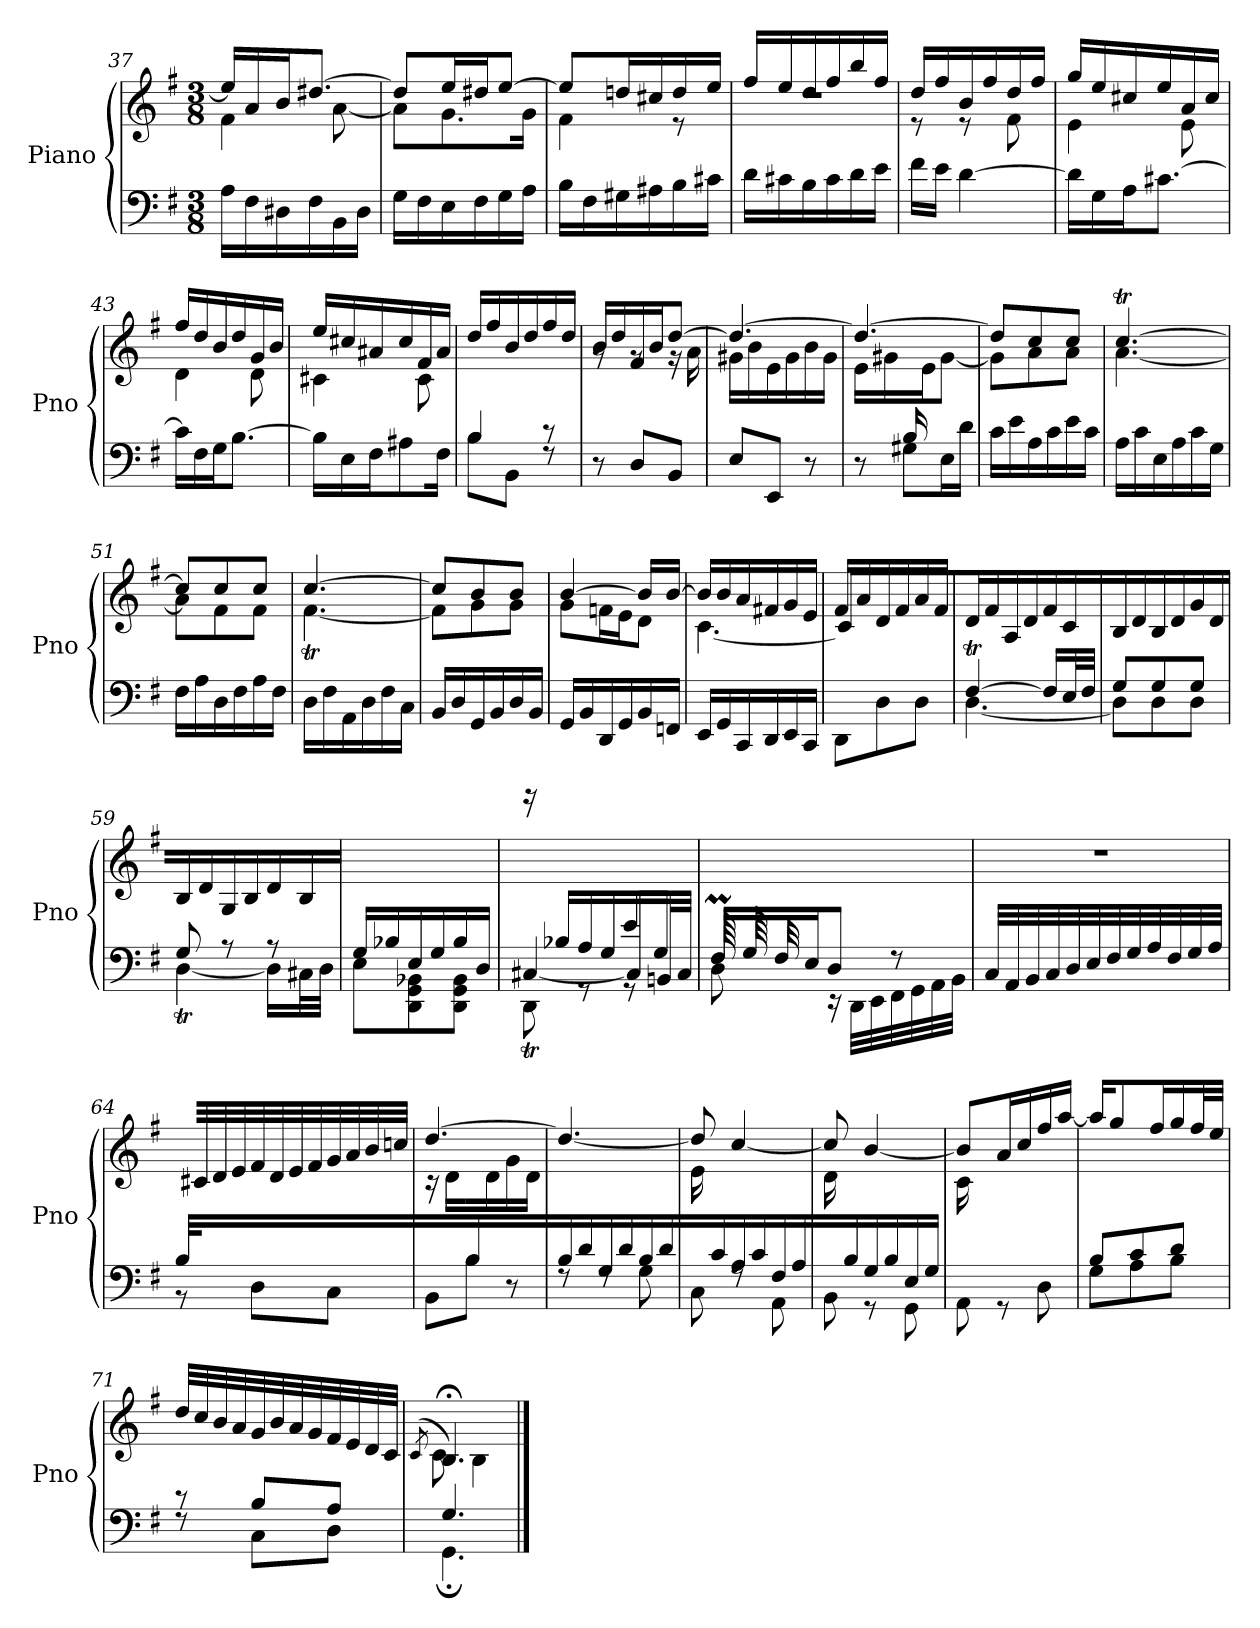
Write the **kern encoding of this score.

**kern	**kern
*part1	*part1
*staff2	*staff1
*I"Piano	*
*I'Pno	*
!!LO:LB:g=z
*clefF4	*clefG2
*k[f#]	*k[f#]
*M3/8	*M3/8
=37	=37
*	*^
16A\LL	16ee/LL]	4f#\
16F#\	16a/	.
16D#X\	16b/J	.
16F#\	[8.dd#X/J	.
16BB\	.	[8a\
16D#\JJ	.	.
=38	=38	=38
16G\LL	8dd#/L]	8a\L]
16F#\	.	.
16E\	16ee/L	8.g\
16F#\	16dd#X/J	.
16G\	[8ee/J	.
16A\JJ	.	16g\Jk
=39	=39	=39
16B\LL	8ee/L]	4f#\
16F#\	.	.
16G#X\	16ddn/L	.
16A#X\	16cc#X/	.
16B\	16dd/	8r
16c#X\JJ	16ee/JJ	.
=40	=40	=40
16d\LL	16ff#/LL	4.rdd
16c#X\	16ee/	.
16B\	16dd/	.
16c#\	16ff#/	.
16d\	16bb/	.
16e\JJ	16ff#/JJ	.
=41	=41	=41
16f#\LL	16dd/LL	8r
16e\JJ	16ff#/	.
[4d\	16b/	8r
.	16ff#/	.
.	16dd/	8f#\
.	16ff#/JJ	.
=42	=42	=42
16d\LL]	16gg/LL	4e\
16G\	16ee/	.
16A\J	16cc#X/	.
[8.c#X\J	16ee/	.
.	16a/	8e\
.	16cc#/JJ	.
!!LO:LB:g=z	!!
=43	=43	=43
16c#\LL]	16ff#/LL	4d\
16F#\	16dd/	.
16G\J	16b/	.
[8.B\J	16dd/	.
.	16g/	8d\
.	16b/JJ	.
=44	=44	=44
16B\LL]	16ee/LL	4c#X\
16E\	16cc#X/	.
16F#\J	16a#X/	.
8A#X\	16cc#/	.
.	16f#/	8c#\
16F#\Jk	16a#/JJ	.
*	*v	*v
=45	=45
*^	*
4B/	8B\L	16dd/LL
.	.	16ff#/
.	8BB\J	16b/
.	.	16dd/
8r	8rF	16ff#/
.	.	16dd/JJ
*v	*v	*
=46	=46
*	*^
8r	16b/LL	8rg
.	16dd/	.
8D/L	16f#/	8rg
.	16b/J	.
8BB/J	[8dd/J	16r
.	.	16a\
=47	=47	=47
8E/L	4.dd/_	16g#X\LL
.	.	16b\
8EE/J	.	16e\
.	.	16g#\
8r	.	16b\
.	.	16g#\JJ
=48	=48	=48
*^	*	*
8ryy	8r	4.dd/_	16e\LL
.	.	.	16g#X\
16B/	8G#X\L	.	16ryy
8.ryy	.	.	16e\J
.	16E\L	.	[8g#\J
.	16d\JJ	.	.
*v	*v	*	*
!!LO:LB:g=z	!!
=49	=49	=49
16c\LL	8dd/L]	8g#\L]
16e\	.	.
16A\	8cc/	8a\
16c\	.	.
16e\	8cc/J	8a\J
16c\JJ	.	.
=50	=50	=50
16A\LL	[4.ccT/	[4.a\
16c\	.	.
16E\	.	.
16A\	.	.
16c\	.	.
16G\JJ	.	.
=51	=51	=51
16F#\LL	8cc/L]	8a\L]
16A\	.	.
16D\	8cc/	8f#\
16F#\	.	.
16A\	8cc/J	8f#\J
16F#\JJ	.	.
=52	=52	=52
16D\LL	[4.cc/	[4.f#t\
16F#\	.	.
16AA\	.	.
16D\	.	.
16F#\	.	.
16C\JJ	.	.
=53	=53	=53
16BB/LL	8cc/L]	8f#\L]
16D/	.	.
16GG/	8b/	8g\
16BB/	.	.
16D/	8b/J	8g\J
16BB/JJ	.	.
=54	=54	=54
16GG/LL	[4b/	8g\L
16BB/	.	.
16DD/	.	16fn\L
16GG/	.	16e\J
16BB/	16b/LL]	8d\J
16FFn/JJ	[16b/JJ	.
!!LO:LB:g=z	!!
=55	=55	=55
16EE/LL	16b/LL]	[4.c\
16GG/	16b/	.
16CC/	16a/	.
16DD/	16f#X/	.
16EE/	16g/	.
16CC/JJ	16e/JJ	.
=56	=56	=56
*^	*	*
8ryy	8DD\L	16f#/LL	8c\L]
.	.	16a/	.
8F#/	8D\	16d/	4ryy
.	.	16f#/	.
8F#/J	8D\J	16a/	.
.	.	16f#/JJ	.
*	*	*v	*v
=57	=57	=57
[4F#t/	[4.D\	16d/LL
.	.	16f#/
.	.	16A/
.	.	16d/
16F#/LL]	.	16f#/
32E/L	.	16c/JJ
32F#/JJJ	.	.
=58	=58	=58
8G/L	8D\L]	16B/LL
.	.	16d/
8G/	8D\	16B/
.	.	16d/
8G/J	8D\J	16g/
.	.	16d/JJ
=59	=59	=59
8G/	[4DT\	16B/LL
.	.	16d/
8r	.	16G/
.	.	16B/
8r	16D\LL]	16d/
.	32C#X\L	16B/JJ
.	32D\JJJ	.
=60	=60	=60
16G/LL	8E\L	4.ryy
16B-X/	.	.
16E/	8DD\ 8GG\ 8BB-X\	.
16G/	.	.
16B-/	8DD\ 8GG\ 8BB-\J	.
16D/JJ	.	.
!!LO:LB:g=z
=61	=61	=61
*	*^	*
16ryy	[4C#Xt/	8DD\	16rggg
16B-X/LL	.	.	4ryy
16A/	.	8rGG	.
16G/	.	.	.
16e/	16C#/LL]	8rGG	.
16G/JJ	32BBn/L	.	16ryy
.	32C#/JJJ	.	.
=62	=62	=62	=62
16F#m/LL	8D\	64F#	4.ryy
.	.	64G	.
.	.	32F#	.
16E/J	.	4ryy	.
8D/J	16r	.	.
.	32DD\LLL	.	.
.	32EE\	.	.
8r	32FF#\	.	.
.	32GG\	.	.
.	32AA\	16ryy	.
.	32BB\JJJ	.	.
*v	*v	*v	*
=63	=63
32C/LLL	4.r
32AA/	.
32BB/	.
32C/	.
32D/	.
32E/	.
32F#/	.
32G/	.
32A/	.
32F#/	.
32G/	.
32A/JJJ	.
=64	=64
*^	*
32B/LLL	8rBB	32ryy
4ryy	.	32c#X\
.	.	32d\
.	.	32e\
.	8D\L	32f#\
.	.	32d\
.	.	32e\
.	.	32f#\
.	8C\J	32g\
16.ryy	.	32a\
.	.	32b\
.	.	32ccn\JJJ
=65	=65	=65
*	*	*^
8ryy	8BB\L	[4.dd/	16r
.	.	.	16d\LL
16B/	8B\J	.	16ryy
8.ryy	.	.	16d\
.	8r	.	16g\
.	.	.	16d\JJ
*	*	*v	*v
!!LO:PB:g=z
=66	=66	=66
16B/LL	8rF	4.dd/_
16d/	.	.
16G/	8rF	.
16d/	.	.
16B/	8G\	.
16d/JJ	.	.
=67	=67	=67
*	*	*^
16ryy	8C\	8dd/]	16e\LL
16c/	.	.	4ryy
16A/	8rF	[4cc/	.
16c/	.	.	.
16F#/	8AA\	.	.
16A/JJ	.	.	16ryy
=68	=68	=68	=68
16ryy	8BB\	8cc/]	16d\LL
16B/	.	.	4ryy
16G/	8r	[4b/	.
16B/	.	.	.
16E/	8GG\	.	.
16G/JJ	.	.	16ryy
=69	=69	=69	=69
16ryy	8AA\	8b/L]	16c\LL
16A/	.	.	4ryy
16F#/	8r	16a/L	.
16A/	.	16cc/	.
16D/	8D\	16ff#/	.
16F#/JJ	.	[16aa/JJ	16ryy
*	*	*v	*v
=70	=70	=70
8B/L	8G\L	16aa/KL]
.	.	8gg/
8c/	8A\	.
.	.	16ff#/L
8d/J	8B\J	16gg/
.	.	32ff#/L
.	.	32ee/JJJ
=71	=71	=71
8r	8rF	32dd/LLL
.	.	32cc/
.	.	32b/
.	.	32a/
8B/L	8C\L	32g/
.	.	32b/
.	.	32a/
.	.	32g/
8A/J	8D\J	32f#/
.	.	32e/
.	.	32d/
.	.	32c/JJJ
=72	=72	=72
.	.	(8qc/
*	*	*^
4.G/	4.GG;\	4.B;</)	8c
.	.	.	4B
*v	*v	*	*
*	*v	*v
==	==
*-	*-
